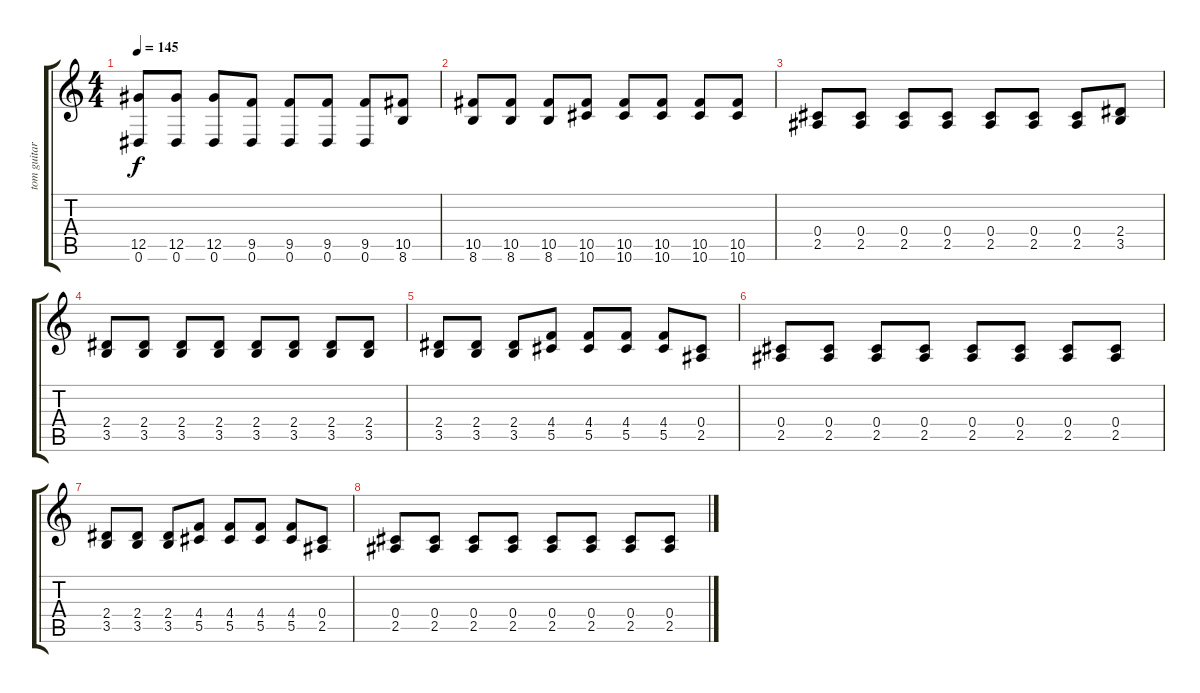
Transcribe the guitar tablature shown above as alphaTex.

\track ("tom guitar overdub" "tom guitar") {instrument acousticguitarsteel}
\staff {score tabs}
\tuning (Eb4 Bb3 Gb3 Db3 Ab2 Eb2) {hide}
\ts (4 4)
\tempo 145
\clef g2
\ks c
(12.5 0.6).8{dy f} (12.5 0.6).8 (12.5 0.6).8 (9.5 0.6).8 (9.5 0.6).8 (9.5 0.6).8 (9.5 0.6).8 (10.5 8.6).8 |
(10.5 8.6).8 (10.5 8.6).8 (10.5 8.6).8 (10.5 10.6).8 (10.5 10.6).8 (10.5 10.6).8 (10.5 10.6).8 (10.5 10.6).8 |
(0.4 2.5).8 (0.4 2.5).8 (0.4 2.5).8 (0.4 2.5).8 (0.4 2.5).8 (0.4 2.5).8 (0.4 2.5).8 (2.4 3.5).8 |
(2.4 3.5).8 (2.4 3.5).8 (2.4 3.5).8 (2.4 3.5).8 (2.4 3.5).8 (2.4 3.5).8 (2.4 3.5).8 (2.4 3.5).8 |
(2.4 3.5).8 (2.4 3.5).8 (2.4 3.5).8 (4.4 5.5).8 (4.4 5.5).8 (4.4 5.5).8 (4.4 5.5).8 (0.4 2.5).8 |
(0.4 2.5).8 (0.4 2.5).8 (0.4 2.5).8 (0.4 2.5).8 (0.4 2.5).8 (0.4 2.5).8 (0.4 2.5).8 (0.4 2.5).8 |
(2.4 3.5).8 (2.4 3.5).8 (2.4 3.5).8 (4.4 5.5).8 (4.4 5.5).8 (4.4 5.5).8 (4.4 5.5).8 (0.4 2.5).8 |
(0.4 2.5).8 (0.4 2.5).8 (0.4 2.5).8 (0.4 2.5).8 (0.4 2.5).8 (0.4 2.5).8 (0.4 2.5).8 (0.4 2.5).8
